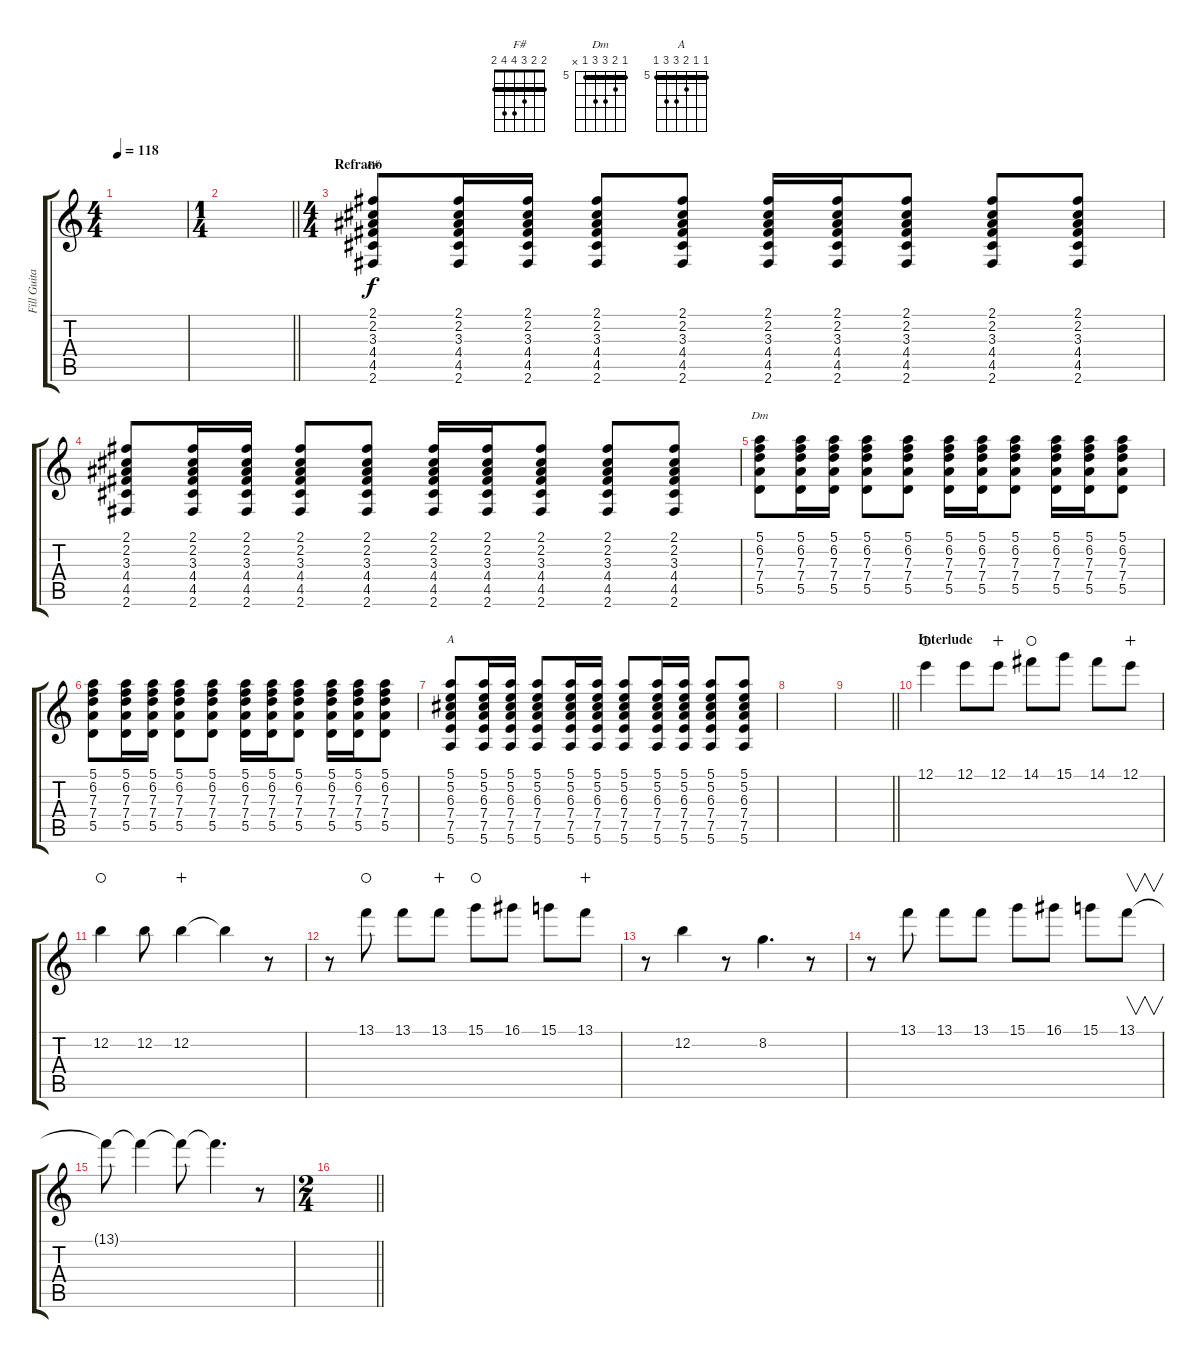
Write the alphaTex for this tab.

\track ("Fill Guitar II" "Fill Guita") {instrument distortionguitar}
\staff {score tabs}
\tuning (E4 B3 G3 D3 A2 E2) {hide}
\chord ("F#" 2 2 3 4 4 2) {barre 2}
\chord ("Dm" 5 6 7 7 5 x) {firstfret 5 barre 5}
\chord ("A" 5 5 6 7 7 5) {firstfret 5 barre 5}
\ts (4 4)
\tempo 118
\clef g2
\ks c
|
\ts (1 4)
\barLineRight lightlight
|
\ts (4 4)
\section ("" "Refrano")
(2.1 2.2 3.3 4.4 4.5 2.6).8{ch "F#" volume 4 instrument acousticguitarsteel} (2.1 2.2 3.3 4.4 4.5 2.6).16 (2.1 2.2 3.3 4.4 4.5 2.6).16 (2.1 2.2 3.3 4.4 4.5 2.6).8 (2.1 2.2 3.3 4.4 4.5 2.6).8 (2.1 2.2 3.3 4.4 4.5 2.6).16 (2.1 2.2 3.3 4.4 4.5 2.6).16 (2.1 2.2 3.3 4.4 4.5 2.6).8 (2.1 2.2 3.3 4.4 4.5 2.6).8 (2.1 2.2 3.3 4.4 4.5 2.6).8 |
(2.1 2.2 3.3 4.4 4.5 2.6).8 (2.1 2.2 3.3 4.4 4.5 2.6).16 (2.1 2.2 3.3 4.4 4.5 2.6).16 (2.1 2.2 3.3 4.4 4.5 2.6).8 (2.1 2.2 3.3 4.4 4.5 2.6).8 (2.1 2.2 3.3 4.4 4.5 2.6).16 (2.1 2.2 3.3 4.4 4.5 2.6).16 (2.1 2.2 3.3 4.4 4.5 2.6).8 (2.1 2.2 3.3 4.4 4.5 2.6).8 (2.1 2.2 3.3 4.4 4.5 2.6).8 |
(5.1 6.2 7.3 7.4 5.5).8{ch "Dm"} (5.1 6.2 7.3 7.4 5.5).16 (5.1 6.2 7.3 7.4 5.5).16 (5.1 6.2 7.3 7.4 5.5).8 (5.1 6.2 7.3 7.4 5.5).8 (5.1 6.2 7.3 7.4 5.5).16 (5.1 6.2 7.3 7.4 5.5).16 (5.1 6.2 7.3 7.4 5.5).8 (5.1 6.2 7.3 7.4 5.5).16 (5.1 6.2 7.3 7.4 5.5).16 (5.1 6.2 7.3 7.4 5.5).8 |
(5.1 6.2 7.3 7.4 5.5).8 (5.1 6.2 7.3 7.4 5.5).16 (5.1 6.2 7.3 7.4 5.5).16 (5.1 6.2 7.3 7.4 5.5).8 (5.1 6.2 7.3 7.4 5.5).8 (5.1 6.2 7.3 7.4 5.5).16 (5.1 6.2 7.3 7.4 5.5).16 (5.1 6.2 7.3 7.4 5.5).8 (5.1 6.2 7.3 7.4 5.5).16 (5.1 6.2 7.3 7.4 5.5).16 (5.1 6.2 7.3 7.4 5.5).8 |
(5.1 5.2 6.3 7.4 7.5 5.6).8{ch "A"} (5.1 5.2 6.3 7.4 7.5 5.6).16 (5.1 5.2 6.3 7.4 7.5 5.6).16 (5.1 5.2 6.3 7.4 7.5 5.6).8 (5.1 5.2 6.3 7.4 7.5 5.6).16 (5.1 5.2 6.3 7.4 7.5 5.6).16 (5.1 5.2 6.3 7.4 7.5 5.6).8 (5.1 5.2 6.3 7.4 7.5 5.6).16 (5.1 5.2 6.3 7.4 7.5 5.6).16 (5.1 5.2 6.3 7.4 7.5 5.6).8 (5.1 5.2 6.3 7.4 7.5 5.6).8 |
|
\barLineRight lightlight
|
\section ("" "Interlude")
12.1.4{volume 13 instrument overdrivenguitar waho} 12.1.8 12.1.8{wahc} 14.1.8{waho} 15.1.8 14.1.8 12.1.8{wahc} |
12.2.4{waho} 12.2.8 12.2.4{wahc} 12.2{t}.4 r.8 |
r.8 13.1.8{waho} 13.1.8 13.1.8{wahc} 15.1.8{waho} 16.1.8 15.1.8 13.1.8{wahc} |
r.8 12.2.4 r.8 8.2.4{d} r.8 |
r.8 13.1.8 13.1.8 13.1.8 15.1.8 16.1.8 15.1.8 13.1.8{v} |
13.1{t}.8 13.1{t}.4 13.1{t}.8 13.1{t}.4{d} r.8 |
\ts (2 4)
\barLineRight lightlight
